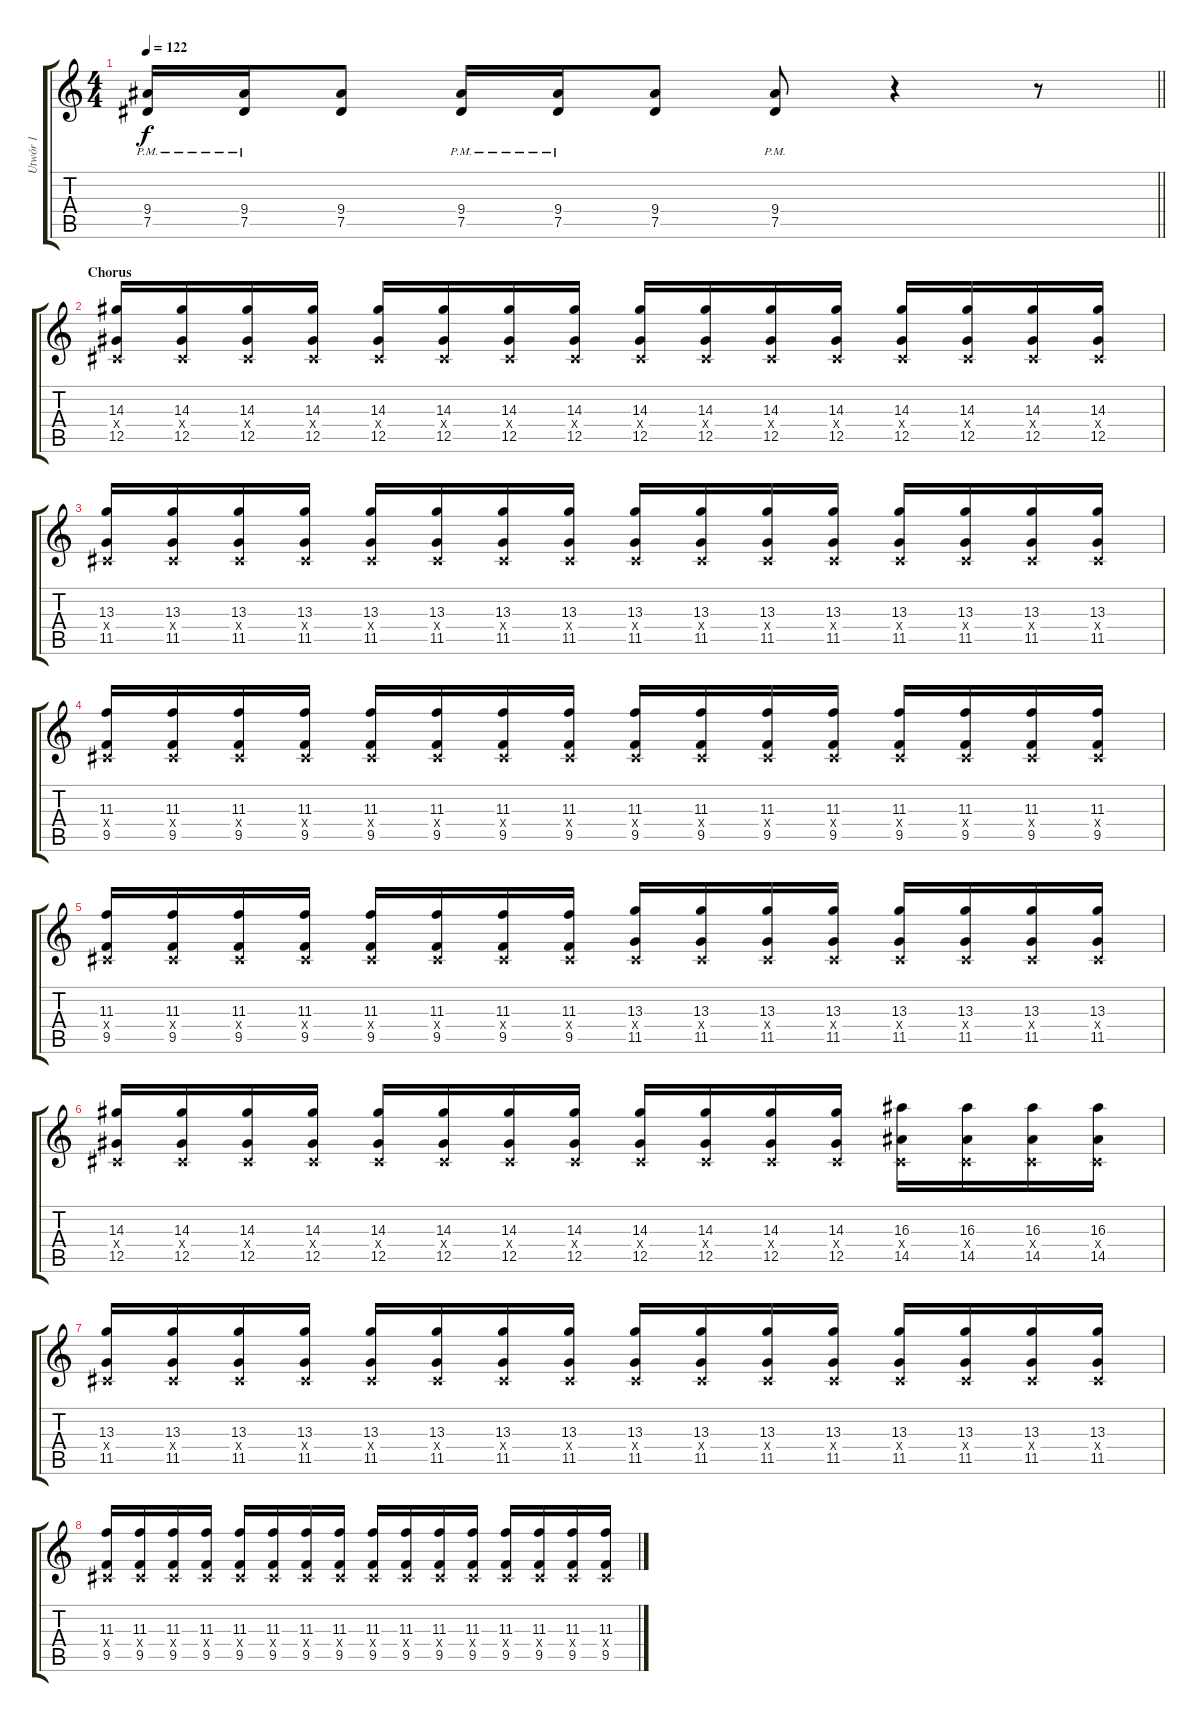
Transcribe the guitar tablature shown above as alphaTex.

\track ("Utwór 1" "Utwór 1") {instrument overdrivenguitar}
\staff {score tabs}
\tuning (Eb4 Bb3 Gb3 Db3 Ab2 Eb2) {hide}
\ts (4 4)
\tempo 122
\clef g2
\barLineRight lightlight
\ks c
(9.4{pm} 7.5).16{dy f} (9.4{pm} 7.5).16 (9.4 7.5).8 (9.4{pm} 7.5).16 (9.4{pm} 7.5).16 (9.4 7.5).8 (9.4{pm} 7.5).8 r.4 r.8 |
\section ("" "Chorus")
(14.3 0.4{x} 12.5).16 (14.3 0.4{x} 12.5).16 (14.3 0.4{x} 12.5).16 (14.3 0.4{x} 12.5).16 (14.3 0.4{x} 12.5).16 (14.3 0.4{x} 12.5).16 (14.3 0.4{x} 12.5).16 (14.3 0.4{x} 12.5).16 (14.3 0.4{x} 12.5).16 (14.3 0.4{x} 12.5).16 (14.3 0.4{x} 12.5).16 (14.3 0.4{x} 12.5).16 (14.3 0.4{x} 12.5).16 (14.3 0.4{x} 12.5).16 (14.3 0.4{x} 12.5).16 (14.3 0.4{x} 12.5).16 |
(13.3 0.4{x} 11.5).16 (13.3 0.4{x} 11.5).16 (13.3 0.4{x} 11.5).16 (13.3 0.4{x} 11.5).16 (13.3 0.4{x} 11.5).16 (13.3 0.4{x} 11.5).16 (13.3 0.4{x} 11.5).16 (13.3 0.4{x} 11.5).16 (13.3 0.4{x} 11.5).16 (13.3 0.4{x} 11.5).16 (13.3 0.4{x} 11.5).16 (13.3 0.4{x} 11.5).16 (13.3 0.4{x} 11.5).16 (13.3 0.4{x} 11.5).16 (13.3 0.4{x} 11.5).16 (13.3 0.4{x} 11.5).16 |
(11.3 0.4{x} 9.5).16 (11.3 0.4{x} 9.5).16 (11.3 0.4{x} 9.5).16 (11.3 0.4{x} 9.5).16 (11.3 0.4{x} 9.5).16 (11.3 0.4{x} 9.5).16 (11.3 0.4{x} 9.5).16 (11.3 0.4{x} 9.5).16 (11.3 0.4{x} 9.5).16 (11.3 0.4{x} 9.5).16 (11.3 0.4{x} 9.5).16 (11.3 0.4{x} 9.5).16 (11.3 0.4{x} 9.5).16 (11.3 0.4{x} 9.5).16 (11.3 0.4{x} 9.5).16 (11.3 0.4{x} 9.5).16 |
(11.3 0.4{x} 9.5).16 (11.3 0.4{x} 9.5).16 (11.3 0.4{x} 9.5).16 (11.3 0.4{x} 9.5).16 (11.3 0.4{x} 9.5).16 (11.3 0.4{x} 9.5).16 (11.3 0.4{x} 9.5).16 (11.3 0.4{x} 9.5).16 (13.3 0.4{x} 11.5).16 (13.3 0.4{x} 11.5).16 (13.3 0.4{x} 11.5).16 (13.3 0.4{x} 11.5).16 (13.3 0.4{x} 11.5).16 (13.3 0.4{x} 11.5).16 (13.3 0.4{x} 11.5).16 (13.3 0.4{x} 11.5).16 |
(14.3 0.4{x} 12.5).16 (14.3 0.4{x} 12.5).16 (14.3 0.4{x} 12.5).16 (14.3 0.4{x} 12.5).16 (14.3 0.4{x} 12.5).16 (14.3 0.4{x} 12.5).16 (14.3 0.4{x} 12.5).16 (14.3 0.4{x} 12.5).16 (14.3 0.4{x} 12.5).16 (14.3 0.4{x} 12.5).16 (14.3 0.4{x} 12.5).16 (14.3 0.4{x} 12.5).16 (16.3 0.4{x} 14.5).16 (16.3 0.4{x} 14.5).16 (16.3 0.4{x} 14.5).16 (16.3 0.4{x} 14.5).16 |
(13.3 0.4{x} 11.5).16 (13.3 0.4{x} 11.5).16 (13.3 0.4{x} 11.5).16 (13.3 0.4{x} 11.5).16 (13.3 0.4{x} 11.5).16 (13.3 0.4{x} 11.5).16 (13.3 0.4{x} 11.5).16 (13.3 0.4{x} 11.5).16 (13.3 0.4{x} 11.5).16 (13.3 0.4{x} 11.5).16 (13.3 0.4{x} 11.5).16 (13.3 0.4{x} 11.5).16 (13.3 0.4{x} 11.5).16 (13.3 0.4{x} 11.5).16 (13.3 0.4{x} 11.5).16 (13.3 0.4{x} 11.5).16 |
(11.3 0.4{x} 9.5).16 (11.3 0.4{x} 9.5).16 (11.3 0.4{x} 9.5).16 (11.3 0.4{x} 9.5).16 (11.3 0.4{x} 9.5).16 (11.3 0.4{x} 9.5).16 (11.3 0.4{x} 9.5).16 (11.3 0.4{x} 9.5).16 (11.3 0.4{x} 9.5).16 (11.3 0.4{x} 9.5).16 (11.3 0.4{x} 9.5).16 (11.3 0.4{x} 9.5).16 (11.3 0.4{x} 9.5).16 (11.3 0.4{x} 9.5).16 (11.3 0.4{x} 9.5).16 (11.3 0.4{x} 9.5).16
